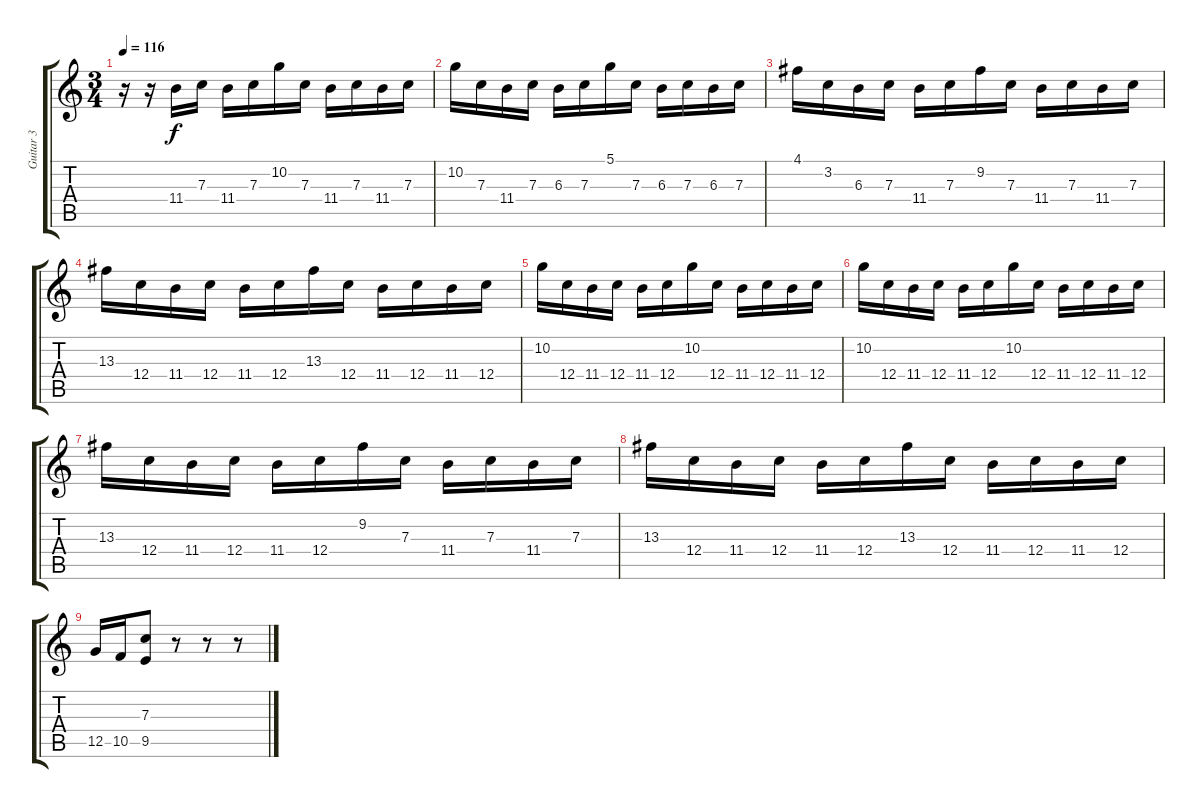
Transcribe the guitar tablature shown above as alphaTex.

\track ("Guitar 3" "Guitar 3") {instrument distortionguitar}
\staff {score tabs}
\tuning (D4 A3 F3 C3 G2 D2) {hide}
\ts (3 4)
\tempo 116
\clef g2
\ks c
r.16{dy f instrument distortionguitar} r.16 11.4.16 7.3.16 11.4.16 7.3.16 10.2.16 7.3.16 11.4.16 7.3.16 11.4.16 7.3.16 |
10.2.16 7.3.16 11.4.16 7.3.16 6.3.16 7.3.16 5.1.16 7.3.16 6.3.16 7.3.16 6.3.16 7.3.16 |
4.1.16 3.2.16 6.3.16 7.3.16 11.4.16 7.3.16 9.2.16 7.3.16 11.4.16 7.3.16 11.4.16 7.3.16 |
13.3.16 12.4.16 11.4.16 12.4.16 11.4.16 12.4.16 13.3.16 12.4.16 11.4.16 12.4.16 11.4.16 12.4.16 |
10.2.16 12.4.16 11.4.16 12.4.16 11.4.16 12.4.16 10.2.16 12.4.16 11.4.16 12.4.16 11.4.16 12.4.16 |
10.2.16 12.4.16 11.4.16 12.4.16 11.4.16 12.4.16 10.2.16 12.4.16 11.4.16 12.4.16 11.4.16 12.4.16 |
13.3.16 12.4.16 11.4.16 12.4.16 11.4.16 12.4.16 9.2.16 7.3.16 11.4.16 7.3.16 11.4.16 7.3.16 |
13.3.16 12.4.16 11.4.16 12.4.16 11.4.16 12.4.16 13.3.16 12.4.16 11.4.16 12.4.16 11.4.16 12.4.16 |
12.5.16 10.5.16 (7.3 9.5).8 r.8 r.8 r.8
